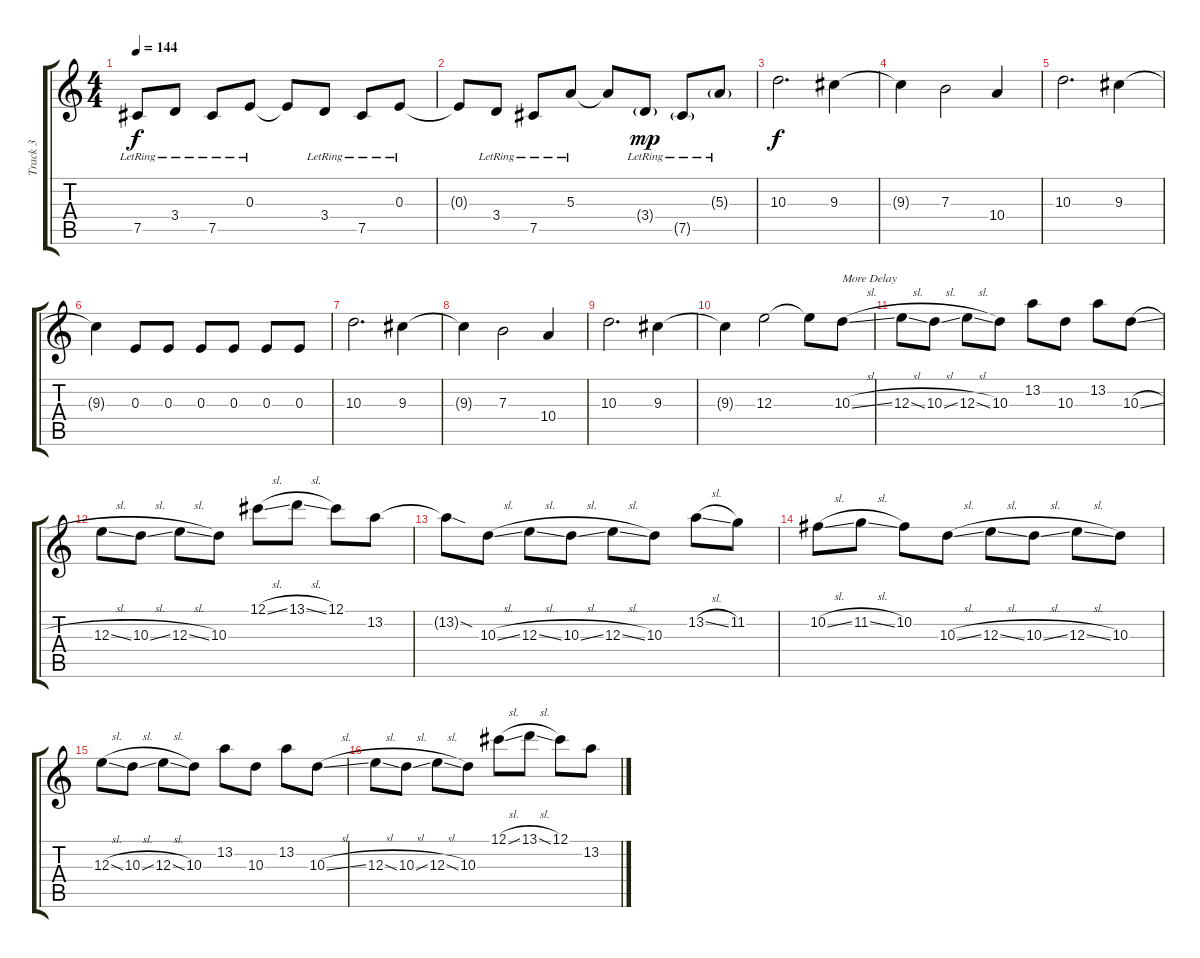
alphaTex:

\track ("Track 3" "Track 3") {instrument distortionguitar}
\staff {score tabs}
\tuning (Db4 Ab3 E3 B2 Gb2 B1) {hide}
\ts (4 4)
\tempo 144
\clef g2
\ks c
7.5{lr}.8{dy f} 3.4{lr}.8 7.5{lr}.8 0.3{lr}.8 0.3{t}.8 3.4{lr}.8 7.5{lr}.8 0.3{lr}.8 |
0.3{t}.8 3.4{lr}.8 7.5{lr}.8 5.3{lr}.8 5.3{t}.8 3.4{g lr}.8{dy mp} 7.5{g lr}.8 5.3{g lr}.8 |
10.3.2{d dy f} 9.3.4 |
9.3{t}.4 7.3.2 10.4.4 |
10.3.2{d} 9.3.4 |
9.3{t}.4 0.3.8 0.3.8 0.3.8 0.3.8 0.3.8 0.3.8 |
10.3.2{d} 9.3.4 |
9.3{t}.4 7.3.2 10.4.4 |
10.3.2{d} 9.3.4 |
9.3{t}.4 12.3.2 12.3{t}.8 10.3{sl}.8{txt "More Delay" balance 1} |
12.3{sl}.8 10.3{sl}.8 12.3{sl}.8 10.3.8 13.2.8 10.3.8 13.2.8 10.3{sl}.8 |
12.3{sl}.8 10.3{sl}.8 12.3{sl}.8 10.3.8 12.1{sl}.8 13.1{sl}.8 12.1.8 13.2.8 |
13.2{sod t}.8 10.3{sl}.8 12.3{sl}.8 10.3{sl}.8 12.3{sl}.8 10.3.8 13.2{sl}.8 11.2.8 |
10.2{sl}.8 11.2{sl}.8 10.2.8 10.3{sl}.8 12.3{sl}.8 10.3{sl}.8 12.3{sl}.8 10.3.8 |
12.3{sl}.8 10.3{sl}.8 12.3{sl}.8 10.3.8 13.2.8 10.3.8 13.2.8 10.3{sl}.8 |
12.3{sl}.8 10.3{sl}.8 12.3{sl}.8 10.3.8 12.1{sl}.8 13.1{sl}.8 12.1.8 13.2.8
